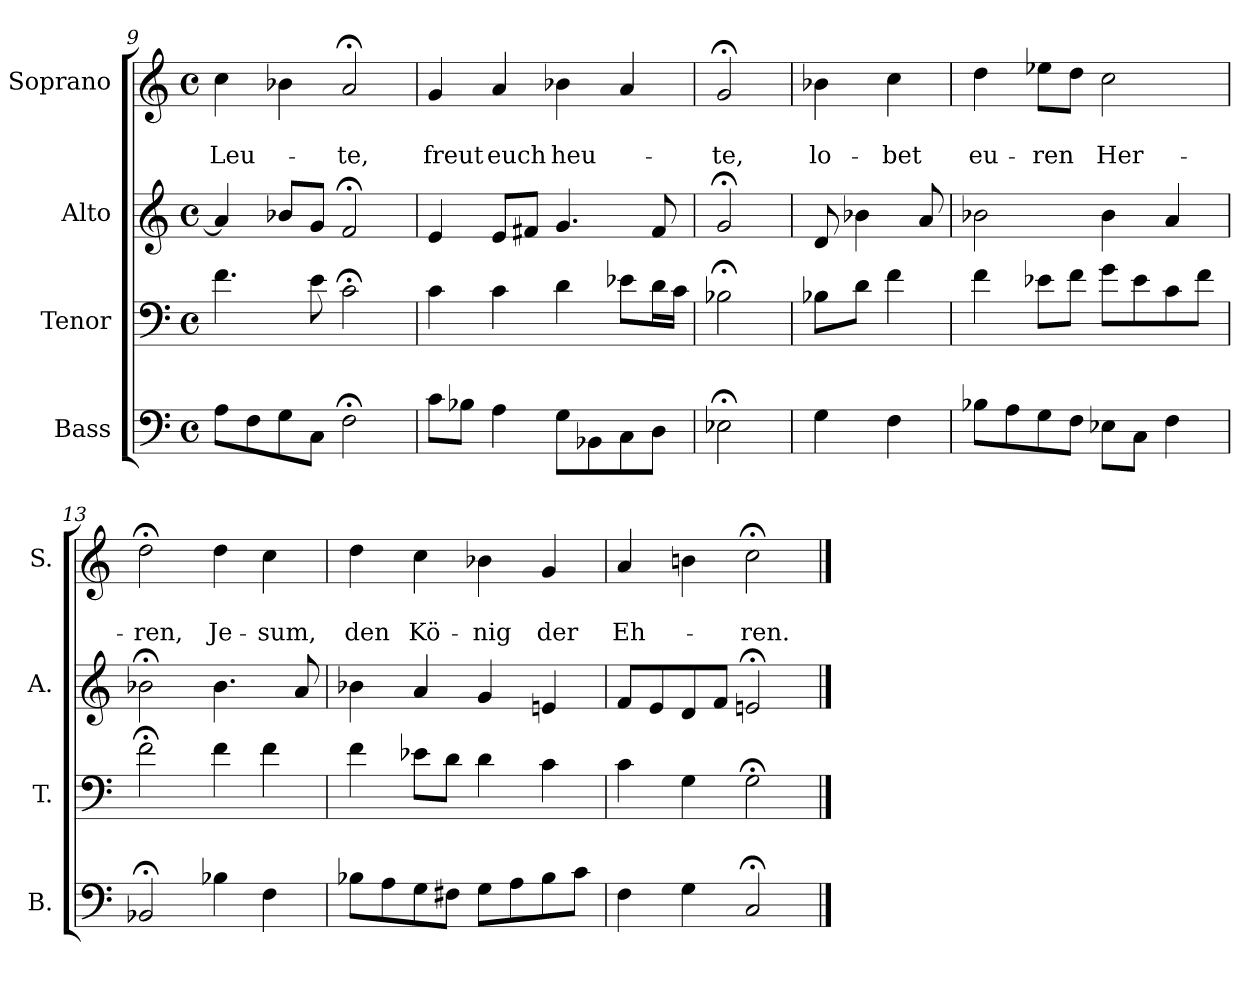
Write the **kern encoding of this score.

**kern	**kern	**kern	**kern	**text	**text
*part4	*part3	*part2	*part1	*part1	*part1
*staff4	*staff3	*staff2	*staff1	*staff1	*staff1
*I"Bass	*I"Tenor	*I"Alto	*I"Soprano	*	*
*I'B.	*I'T.	*I'A.	*I'S.	*	*
*clefF4	*clefF4	*clefG2	*clefG2	*	*
*k[]	*k[]	*k[]	*k[]	*	*
*C:	*C:	*C:	*C:	*	*
*M4/4	*M4/4	*M4/4	*M4/4	*	*
*met(c)	*met(c)	*met(c)	*met(c)	*	*
=9	=9	=9	=9	=9	=9
8A\L	4.f\	4a/]	4cc\	.	Leu-
8F\	.	.	.	.	.
8G\	.	8b-X/L	4b-X\	.	.
8C\J	8e\	8g/J	.	.	.
2F;<\	2c;<\	2f;</	2a;</	.	-te,
=10	=10	=10	=10	=10	=10
8c\L	4c\	4e/	4g/	.	freut
8B-X\J	.	.	.	.	.
4A\	4c\	8e/L	4a/	.	euch
.	.	8f#X/J	.	.	.
8G\L	4d\	4.g/	4b-X\	.	heu-
8BB-X\	.	.	.	.	.
8C\	8e-X\L	.	4a/	.	.
8D\J	16d\L	8f#/	.	.	.
.	16c\JJ	.	.	.	.
=11	=11	=11	=11	=11	=11
2E-X;<\	2B-X;<\	2g;</	2g;</	.	-te,
!!LO:PB:g=z
=11a	=11a	=11a	=11a	=11a	=11a
4G\	8B-X\L	8d/	4b-X\	.	lo-
.	8d\J	4b-X\	.	.	.
4F\	4f\	.	4cc\	.	-bet
.	.	8a/	.	.	.
=12	=12	=12	=12	=12	=12
8B-X\L	4f\	2b-X\	4dd\	.	eu-
8A\	.	.	.	.	.
8G\	8e-X\L	.	8ee-X\L	.	-ren
8F\J	8f\J	.	8dd\J	.	.
8E-X\L	8g\L	4b-\	2cc\	.	Her-
8C\J	8e-\	.	.	.	.
4F\	8c\	4a/	.	.	.
.	8f\J	.	.	.	.
=13	=13	=13	=13	=13	=13
2BB-X;</	2f;<\	2b-X;<\	2dd;<\	.	-ren,
4B-X\	4f\	4.b-\	4dd\	.	Je-
4F\	4f\	.	4cc\	.	-sum,
.	.	8a/	.	.	.
=14	=14	=14	=14	=14	=14
8B-X\L	4f\	4b-X\	4dd\	.	den
8A\	.	.	.	.	.
8G\	8e-X\L	4a/	4cc\	.	Kö-
8F#X\J	8d\J	.	.	.	.
8G\L	4d\	4g/	4b-X\	.	-nig
8A\	.	.	.	.	.
8B-\	4c\	4en/	4g/	.	der
8c\J	.	.	.	.	.
=15	=15	=15	=15	=15	=15
4F\	4c\	8f/L	4a/	.	Eh-
.	.	8e/	.	.	.
4G\	4G\	8d/	4bn\	.	.
.	.	8f/J	.	.	.
2C;</	2G;<\	2en;</	2cc;<\	.	-ren.
==	==	==	==	==	==
*-	*-	*-	*-	*-	*-
